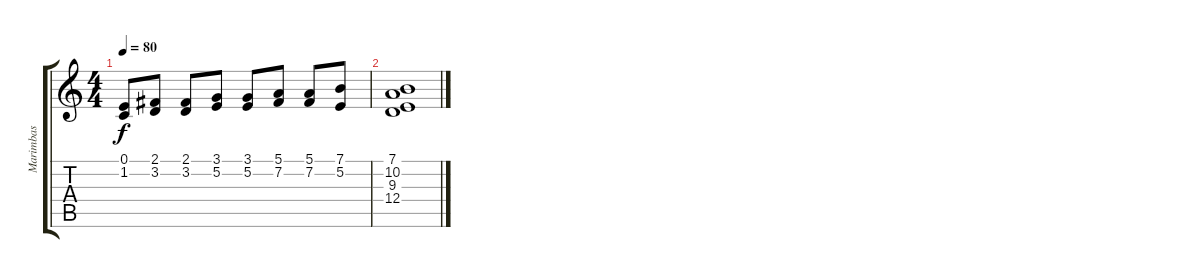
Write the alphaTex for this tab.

\track ("Marimbas" "Marimbas") {instrument marimba}
\staff {score tabs}
\tuning (E4 B3 G3 D3 A2 E2) {hide}
\ts (4 4)
\tempo 80
\clef g2
\ks c
(0.1 1.2).8{dy f} (2.1 3.2).8 (2.1 3.2).8 (3.1 5.2).8 (3.1 5.2).8 (5.1 7.2).8 (5.1 7.2).8 (7.1 5.2).8 |
(7.1 10.2 9.3 12.4).1
